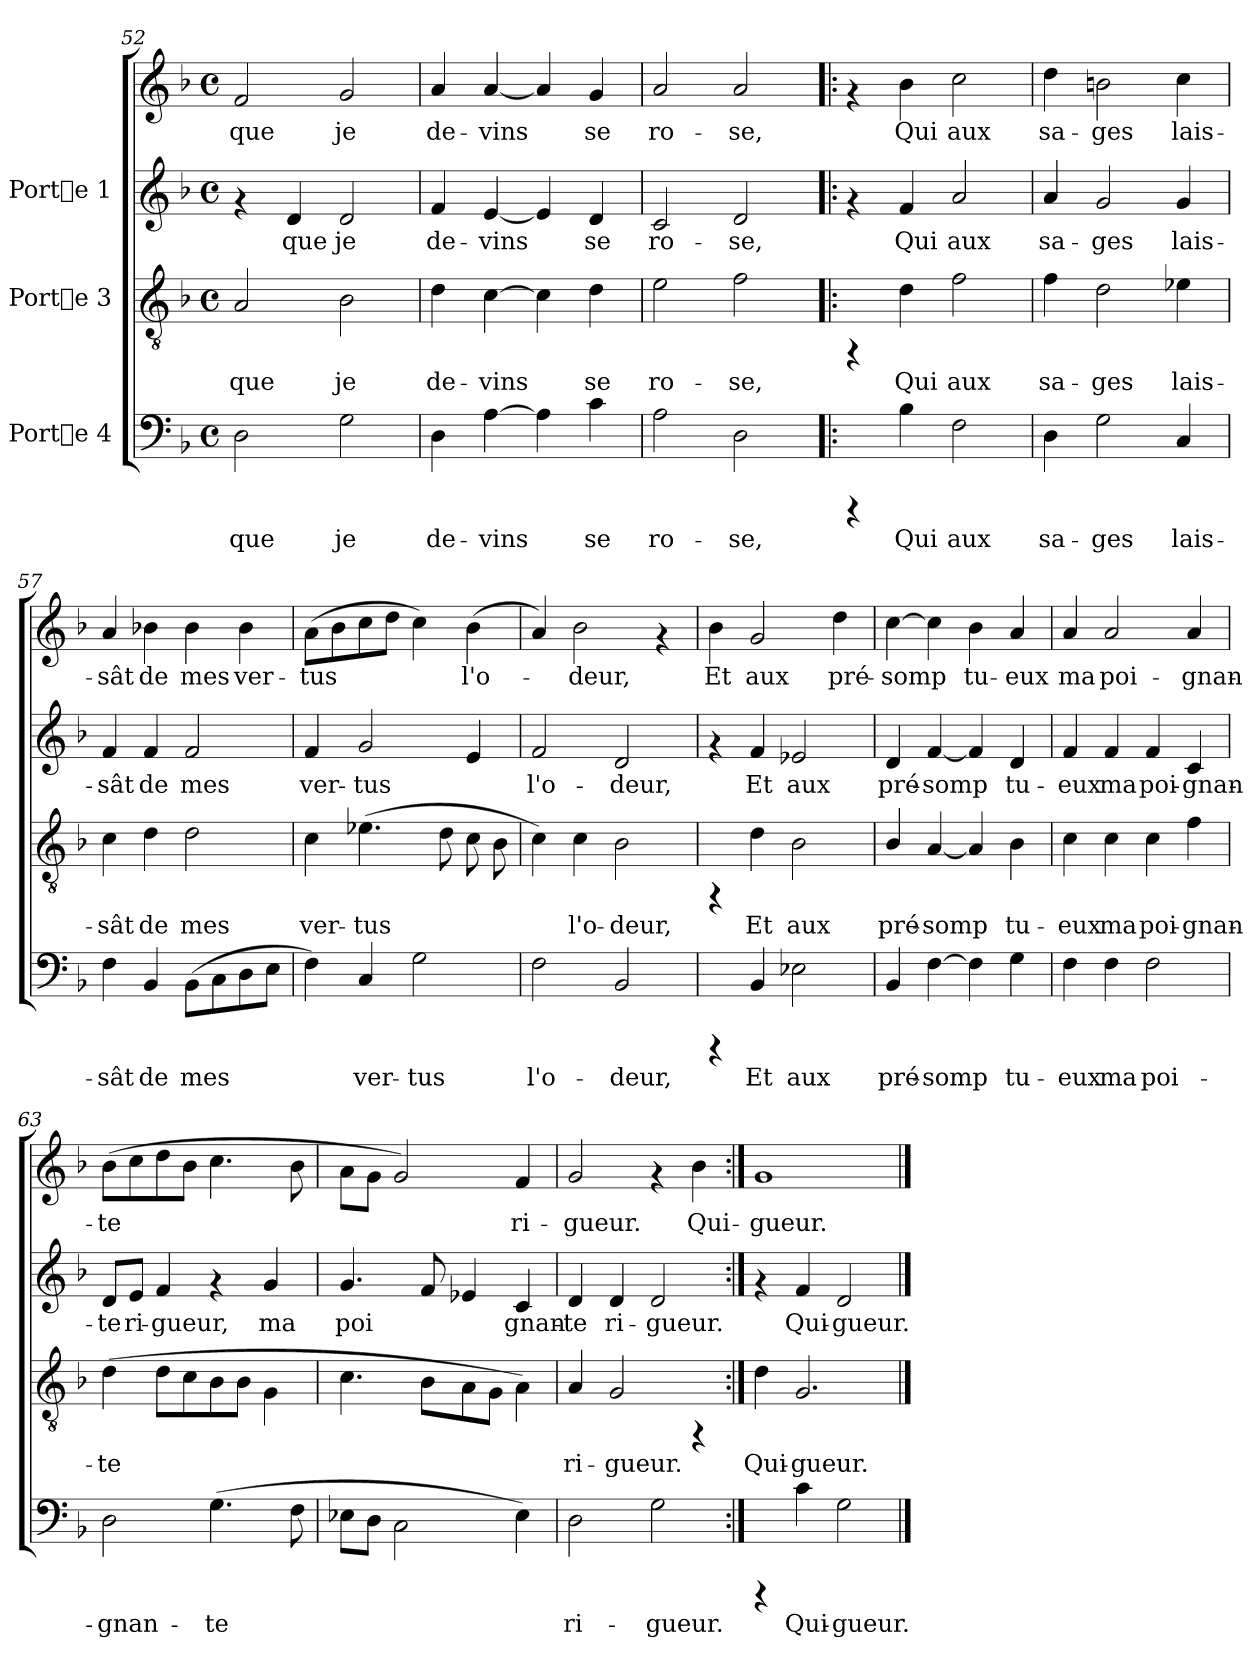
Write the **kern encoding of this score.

**kern	**text	**kern	**text	**kern	**text	**kern	**text
*part3	*part3	*part2	*part2	*part1	*part1	*part1	*part1
*staff4	*staff4	*staff3	*staff3	*staff2	*staff2	*staff1	*staff1
*I"Porte 4	*	*I"Porte 3	*	*I"Porte 1	*	*	*
*clefF4	*	*clefGv2	*	*clefG2	*	*clefG2	*
*k[b-]	*	*k[b-]	*	*k[b-]	*	*k[b-]	*
*F:	*	*F:	*	*F:	*	*F:	*
*M4/4	*	*M4/4	*	*M4/4	*	*M4/4	*
*met(c)	*	*met(c)	*	*met(c)	*	*met(c)	*
=52	=52	=52	=52	=52	=52	=52	=52
!	!LO:LY:b:cj	!	!LO:LY:b:cj	!	!	!	!LO:LY:b:cj
2D\	que	2A/	que	4rf	.	2f/	que
!	!	!	!	!	!LO:LY:b:cj	!	!
.	.	.	.	4d/	que	.	.
!	!LO:LY:b:cj	!	!LO:LY:b:cj	!	!LO:LY:b:cj	!	!LO:LY:b:cj
2G\	je	2B-\	je	2d/	je	2g/	je
!!LO:LB:g=z
=53	=53	=53	=53	=53	=53	=53	=53
!	!LO:LY:b:cj	!	!LO:LY:b:cj	!	!LO:LY:b:cj	!	!LO:LY:b:cj
4D\	de-	4d\	de-	4f/	de-	4a/	de-
!	!LO:LY:b:cj	!	!LO:LY:b:cj	!	!LO:LY:b:cj	!	!LO:LY:b:cj
[>4A\	-vins-	[>4c\	-vins-	[<4e/	-vins-	[<4a/	-vins-
!	!LO:LY:b:cj	!	!LO:LY:b:cj	!	!LO:LY:b:cj	!	!LO:LY:b:cj
4A\]	-	4c\]	-	4e/]	-	4a/]	-
!	!LO:LY:b:cj	!	!LO:LY:b:cj	!	!LO:LY:b:cj	!	!LO:LY:b:cj
4c\	se	4d\	se	4d/	se	4g/	se
=54	=54	=54	=54	=54	=54	=54	=54
!	!LO:LY:b:cj	!	!LO:LY:b:cj	!	!LO:LY:b:cj	!	!LO:LY:b:cj
2A\	ro-	2e\	ro-	2c/	ro-	2a/	ro-
!	!LO:LY:b:cj	!	!LO:LY:b:cj	!	!LO:LY:b:cj	!	!LO:LY:b:cj
2D\	-se,	2f\	-se,	2d/	-se,	2a/	-se,
=55!|:	=55!|:	=55!|:	=55!|:	=55!|:	=55!|:	=55!|:	=55!|:
4rCCC	.	4rFF	.	4rf	.	4rf	.
!	!LO:LY:b:cj	!	!LO:LY:b:cj	!	!LO:LY:b:cj	!	!LO:LY:b:cj
4B-\	Qui	4d\	Qui	4f/	Qui	4b-\	Qui
!	!LO:LY:b:cj	!	!LO:LY:b:cj	!	!LO:LY:b:cj	!	!LO:LY:b:cj
2F\	aux	2f\	aux	2a/	aux	2cc\	aux
=56	=56	=56	=56	=56	=56	=56	=56
!	!LO:LY:b:cj	!	!LO:LY:b:cj	!	!LO:LY:b:cj	!	!LO:LY:b:cj
4D\	sa-	4f\	sa-	4a/	-sa-	4dd\	sa-
!	!LO:LY:b:cj	!	!LO:LY:b:cj	!	!LO:LY:b:cj	!	!LO:LY:b:cj
2G\	-ges	2d\	-ges	2g/	-ges	2bn\	-ges
!	!LO:LY:b:cj	!	!LO:LY:b:cj	!	!LO:LY:b:cj	!	!LO:LY:b:cj
4C/	lais-	4e-X\	lais-	4g/	lais-	4cc\	lais-
=57	=57	=57	=57	=57	=57	=57	=57
!	!LO:LY:b:cj	!	!LO:LY:b:cj	!	!LO:LY:b:cj	!	!LO:LY:b:cj
4F\	-sât	4c\	-sât	4f/	-sât	4a/	-sât
!	!LO:LY:b:cj	!	!LO:LY:b:cj	!	!LO:LY:b:cj	!	!LO:LY:b:cj
4BB-/	de	4d\	de	4f/	de	4b-X\	de
!	!LO:LY:b:cj	!	!LO:LY:b:cj	!	!LO:LY:b:cj	!	!LO:LY:b:cj
(>8BB-\L	mes	2d\	mes	2f/	mes	4b-\	mes
!	!LO:LY:b:cj	!	!	!	!	!	!
8C\	.	.	.	.	.	.	.
!	!LO:LY:b:cj	!	!	!	!	!	!LO:LY:b:cj
8D\	.	.	.	.	.	4b-\	ver-
!	!LO:LY:b:cj	!	!	!	!	!	!
8E\J	.	.	.	.	.	.	.
=58	=58	=58	=58	=58	=58	=58	=58
!	!LO:LY:b:cj	!	!LO:LY:b:cj	!	!LO:LY:b:cj	!	!LO:LY:b:cj
4F\)	.	4c\	ver-	4f/	-ver-	(>8a\L	tus
!	!	!	!	!	!	!	!LO:LY:b:cj
.	.	.	.	.	.	8b-\	.
!	!LO:LY:b:cj	!	!LO:LY:b:cj	!	!LO:LY:b:cj	!	!LO:LY:b:cj
4C/	ver-	(>4.e-X\	-tus	2g/	-tus	8cc\	.
!	!	!	!	!	!	!	!LO:LY:b:cj
.	.	.	.	.	.	8dd\J	.
!	!LO:LY:b:cj	!	!	!	!	!	!LO:LY:b:cj
2G\	-tus	.	.	.	.	4cc\)	.
!	!	!	!LO:LY:b:cj	!	!	!	!
.	.	8d\	.	.	.	.	.
!	!	!	!LO:LY:b:cj	!	!LO:LY:b:cj	!	!LO:LY:b:cj
.	.	8c\	.	4e/	.	(>4b-\	l'o-
!	!	!	!LO:LY:b:cj	!	!	!	!
.	.	8B-\	.	.	.	.	.
!!LO:LB:g=z
=59	=59	=59	=59	=59	=59	=59	=59
!	!LO:LY:b:cj	!	!LO:LY:b:cj	!	!LO:LY:b:cj	!	!LO:LY:b:cj
2F\	l'o-	4c\)	.	2f/	l'o-	4a/)	.
!	!	!	!LO:LY:b:cj	!	!	!	!LO:LY:b:cj
.	.	4c\	l'o-	.	.	2b-\	deur,
!	!LO:LY:b:cj	!	!LO:LY:b:cj	!	!LO:LY:b:cj	!	!
2BB-/	-deur,	2B-\	-deur,	2d/	-deur,	.	.
.	.	.	.	.	.	4rf	.
=60	=60	=60	=60	=60	=60	=60	=60
!	!	!	!	!	!	!	!LO:LY:b:cj
4rCCC	.	4rFF	.	4rf	.	4b-\	Et
!	!LO:LY:b:cj	!	!LO:LY:b:cj	!	!LO:LY:b:cj	!	!LO:LY:b:cj
4BB-/	Et	4d\	Et	4f/	-Et	2g/	aux
!	!LO:LY:b:cj	!	!LO:LY:b:cj	!	!LO:LY:b:cj	!	!
2E-X\	aux	2B-\	aux	2e-X/	aux	.	.
!	!	!	!	!	!	!	!LO:LY:b:cj
.	.	.	.	.	.	4dd\	pré-
=61	=61	=61	=61	=61	=61	=61	=61
!	!LO:LY:b:cj	!	!LO:LY:b:cj	!	!LO:LY:b:cj	!	!LO:LY:b:cj
4BB-/	pré-	4B-/	pré-	4d/	pré-	[>4cc\	somp-
!	!LO:LY:b:cj	!	!LO:LY:b:cj	!	!LO:LY:b:cj	!	!LO:LY:b:cj
[>4F\	-somp-	[<4A/	-somp-	[<4f/	-somp-	4cc\]	-
!	!LO:LY:b:cj	!	!LO:LY:b:cj	!	!LO:LY:b:cj	!	!LO:LY:b:cj
4F\]	-	4A/]	-	4f/]	-	4b-\	tu-
!	!LO:LY:b:cj	!	!LO:LY:b:cj	!	!LO:LY:b:cj	!	!LO:LY:b:cj
4G\	tu-	4B-\	tu-	4d/	tu-	4a/	-eux
=62	=62	=62	=62	=62	=62	=62	=62
!	!LO:LY:b:cj	!	!LO:LY:b:cj	!	!LO:LY:b:cj	!	!LO:LY:b:cj
4F\	-eux	4c\	-eux	4f/	-eux	4a/	-ma
!	!LO:LY:b:cj	!	!LO:LY:b:cj	!	!LO:LY:b:cj	!	!LO:LY:b:cj
4F\	ma	4c\	ma	4f/	ma	2a/	poi-
!	!LO:LY:b:cj	!	!LO:LY:b:cj	!	!LO:LY:b:cj	!	!
2F\	poi-	4c\	poi-	4f/	poi-	.	.
!	!	!	!LO:LY:b:cj	!	!LO:LY:b:cj	!	!LO:LY:b:cj
.	.	4f\	-gnan-	4c/	-gnan-	4a/	-gnan-
!!LO:PB:g=z
=63	=63	=63	=63	=63	=63	=63	=63
!	!LO:LY:b:cj	!	!LO:LY:b:cj	!	!LO:LY:b:cj	!	!LO:LY:b:cj
2D\	-gnan-	(>4d\	-te	8d/L	te	(>8b-\L	-te
!	!	!	!	!	!LO:LY:b:cj	!	!LO:LY:b:cj
.	.	.	.	8e/J	ri-	8cc\	.
!	!	!	!LO:LY:b:cj	!	!LO:LY:b:cj	!	!LO:LY:b:cj
.	.	8d\L	.	4f/	-gueur,	8dd\	.
!	!	!	!LO:LY:b:cj	!	!	!	!LO:LY:b:cj
.	.	8c\	.	.	.	8b-\J	.
!	!LO:LY:b:cj	!	!LO:LY:b:cj	!	!	!	!LO:LY:b:cj
(>4.G\	-te	8B-\	.	4rf	.	4.cc\	.
!	!	!	!LO:LY:b:cj	!	!	!	!
.	.	8B-\J	.	.	.	.	.
!	!	!	!LO:LY:b:cj	!	!LO:LY:b:cj	!	!
.	.	4G\	.	4g/	ma	.	.
!	!LO:LY:b:cj	!	!	!	!	!	!LO:LY:b:cj
8F\	.	.	.	.	.	8b-\	.
=64	=64	=64	=64	=64	=64	=64	=64
!	!	!	!	!	!LO:LY:b:cj	!	!LO:LY:b:cj
8E-X\L	.	4.c\	.	4.g/	-poi-	8a\L	.
!	!	!	!	!	!	!	!LO:LY:b:cj
8D\J	.	.	.	.	.	8g\J	.
!	!	!	!	!	!	!	!LO:LY:b:cj
2C\	.	.	.	.	.	2g/)	.
!	!	!	!	!	!LO:LY:b:cj	!	!
.	.	8B-\L	.	8f/	-	.	.
!	!	!	!	!	!LO:LY:b:cj	!	!
.	.	8A\	.	4e-X/	.	.	.
.	.	8G\J	.	.	.	.	.
!	!	!	!	!	!LO:LY:b:cj	!	!LO:LY:b:cj
4E-\)	.	4A\)	.	4c/	gnan-	4f/	ri-
=65	=65	=65	=65	=65	=65	=65	=65
!	!LO:LY:b:cj	!	!LO:LY:b:cj	!	!LO:LY:b:cj	!	!LO:LY:b:cj
2D\	ri-	4A/	ri-	4d/	-te	2g/	-gueur.
!	!	!	!LO:LY:b:cj	!	!LO:LY:b:cj	!	!
.	.	2G/	-gueur.	4d/	ri-	.	.
!	!LO:LY:b:cj	!	!	!	!LO:LY:b:cj	!	!
2G\	-gueur.	.	.	2d/	-gueur.	4rf	.
!	!	!	!	!	!	!	!LO:LY:b:cj
.	.	4rFF	.	.	.	4b-\	Qui-
=66:|!	=66:|!	=66:|!	=66:|!	=66:|!	=66:|!	=66:|!	=66:|!
!	!	!	!LO:LY:b:cj	!	!	!	!LO:LY:b:cj
4rCCC	.	4d\	Qui-	4rf	.	1g	gueur.
!	!LO:LY:b:cj	!	!LO:LY:b:cj	!	!LO:LY:b:cj	!	!
4c\	Qui-	2.G/	-gueur.	4f/	Qui-	.	.
!	!LO:LY:b:cj	!	!	!	!LO:LY:b:cj	!	!
2G\	-gueur.	.	.	2d/	-gueur.	.	.
==	==	==	==	==	==	==	==
*-	*-	*-	*-	*-	*-	*-	*-
